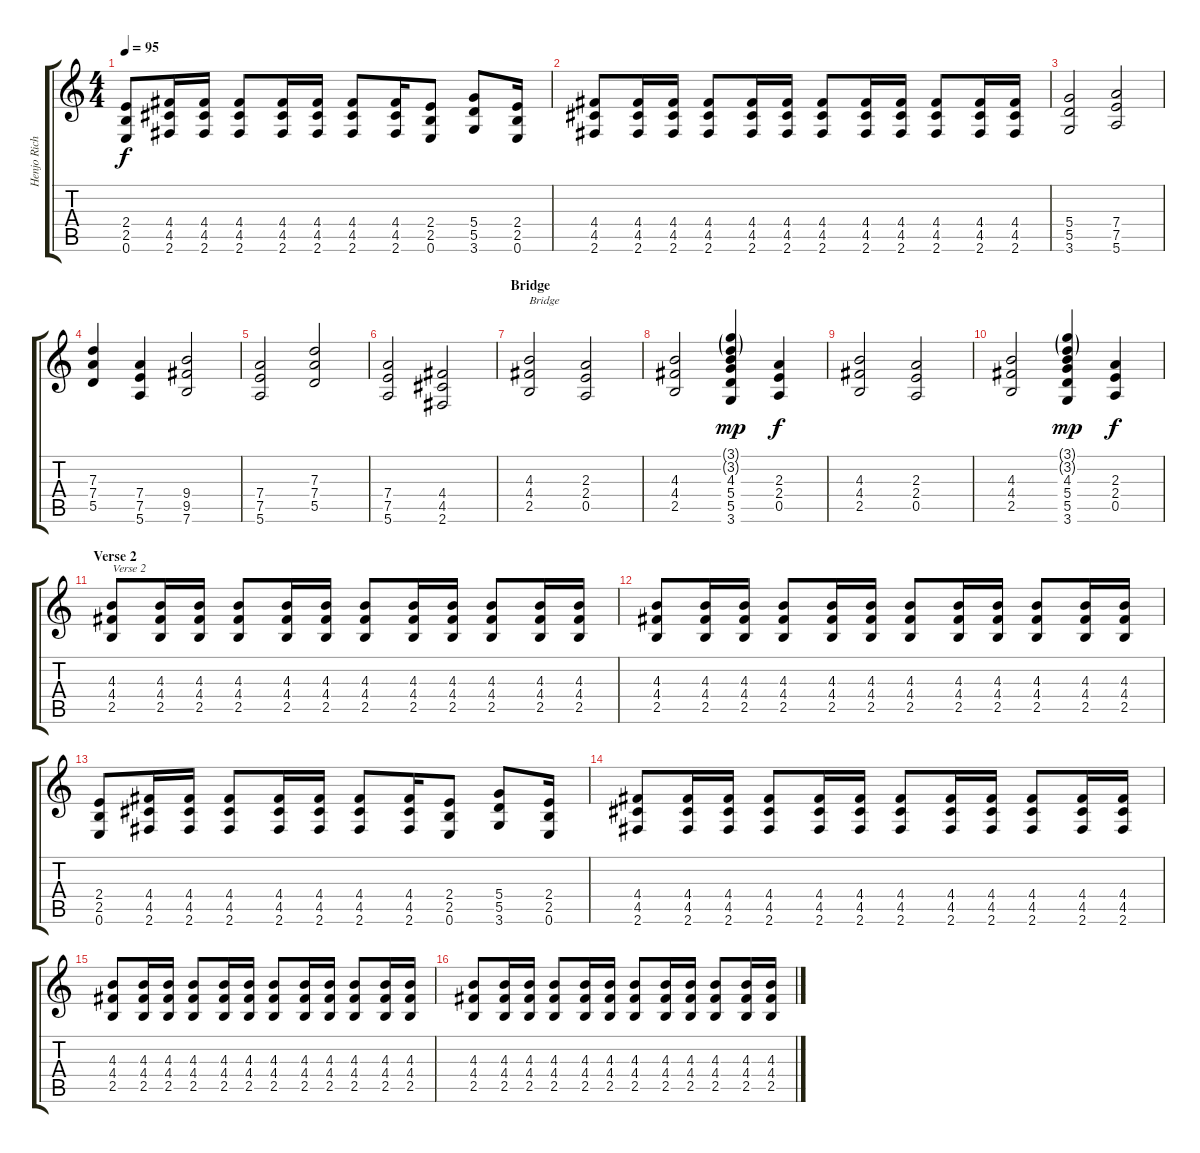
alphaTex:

\track ("Henjo Richter [guitar]" "Henjo Rich") {instrument distortionguitar}
\staff {score tabs}
\tuning (E4 B3 G3 D3 A2 E2) {hide}
\ts (4 4)
\tempo 95
\clef g2
\ks c
(2.4 2.5 0.6).8{dy f} (4.4 4.5 2.6).16 (4.4 4.5 2.6).16 (4.4 4.5 2.6).8 (4.4 4.5 2.6).16 (4.4 4.5 2.6).16 (4.4 4.5 2.6).8 (4.4 4.5 2.6).16 (2.4 2.5 0.6).8 (5.4 5.5 3.6).8 (2.4 2.5 0.6).16 |
(4.4 4.5 2.6).8 (4.4 4.5 2.6).16 (4.4 4.5 2.6).16 (4.4 4.5 2.6).8 (4.4 4.5 2.6).16 (4.4 4.5 2.6).16 (4.4 4.5 2.6).8 (4.4 4.5 2.6).16 (4.4 4.5 2.6).16 (4.4 4.5 2.6).8 (4.4 4.5 2.6).16 (4.4 4.5 2.6).16 |
(5.4 5.5 3.6).2{volume 13} (7.4 7.5 5.6).2 |
(7.3 7.4 5.5).4 (7.4 7.5 5.6).4 (9.4 9.5 7.6).2 |
(7.4 7.5 5.6).2 (7.3 7.4 5.5).2 |
(7.4 7.5 5.6).2 (4.4 4.5 2.6).2 |
\section ("" "Bridge")
(4.3 4.4 2.5).2{txt "Bridge"} (2.3 2.4 0.5).2 |
(4.3 4.4 2.5).2 (3.1{g} 3.2{g} 4.3 5.4 5.5 3.6).4{dy mp} (2.3 2.4 0.5).4{dy f} |
(4.3 4.4 2.5).2 (2.3 2.4 0.5).2 |
(4.3 4.4 2.5).2 (3.1{g} 3.2{g} 4.3 5.4 5.5 3.6).4{dy mp} (2.3 2.4 0.5).4{dy f} |
\section ("" "Verse 2")
(4.3 4.4 2.5).8{txt "Verse 2" volume 11} (4.3 4.4 2.5).16 (4.3 4.4 2.5).16 (4.3 4.4 2.5).8 (4.3 4.4 2.5).16 (4.3 4.4 2.5).16 (4.3 4.4 2.5).8 (4.3 4.4 2.5).16 (4.3 4.4 2.5).16 (4.3 4.4 2.5).8 (4.3 4.4 2.5).16 (4.3 4.4 2.5).16 |
(4.3 4.4 2.5).8 (4.3 4.4 2.5).16 (4.3 4.4 2.5).16 (4.3 4.4 2.5).8 (4.3 4.4 2.5).16 (4.3 4.4 2.5).16 (4.3 4.4 2.5).8 (4.3 4.4 2.5).16 (4.3 4.4 2.5).16 (4.3 4.4 2.5).8 (4.3 4.4 2.5).16 (4.3 4.4 2.5).16 |
(2.4 2.5 0.6).8 (4.4 4.5 2.6).16 (4.4 4.5 2.6).16 (4.4 4.5 2.6).8 (4.4 4.5 2.6).16 (4.4 4.5 2.6).16 (4.4 4.5 2.6).8 (4.4 4.5 2.6).16 (2.4 2.5 0.6).8 (5.4 5.5 3.6).8 (2.4 2.5 0.6).16 |
(4.4 4.5 2.6).8 (4.4 4.5 2.6).16 (4.4 4.5 2.6).16 (4.4 4.5 2.6).8 (4.4 4.5 2.6).16 (4.4 4.5 2.6).16 (4.4 4.5 2.6).8 (4.4 4.5 2.6).16 (4.4 4.5 2.6).16 (4.4 4.5 2.6).8 (4.4 4.5 2.6).16 (4.4 4.5 2.6).16 |
(4.3 4.4 2.5).8 (4.3 4.4 2.5).16 (4.3 4.4 2.5).16 (4.3 4.4 2.5).8 (4.3 4.4 2.5).16 (4.3 4.4 2.5).16 (4.3 4.4 2.5).8 (4.3 4.4 2.5).16 (4.3 4.4 2.5).16 (4.3 4.4 2.5).8 (4.3 4.4 2.5).16 (4.3 4.4 2.5).16 |
(4.3 4.4 2.5).8 (4.3 4.4 2.5).16 (4.3 4.4 2.5).16 (4.3 4.4 2.5).8 (4.3 4.4 2.5).16 (4.3 4.4 2.5).16 (4.3 4.4 2.5).8 (4.3 4.4 2.5).16 (4.3 4.4 2.5).16 (4.3 4.4 2.5).8 (4.3 4.4 2.5).16 (4.3 4.4 2.5).16
